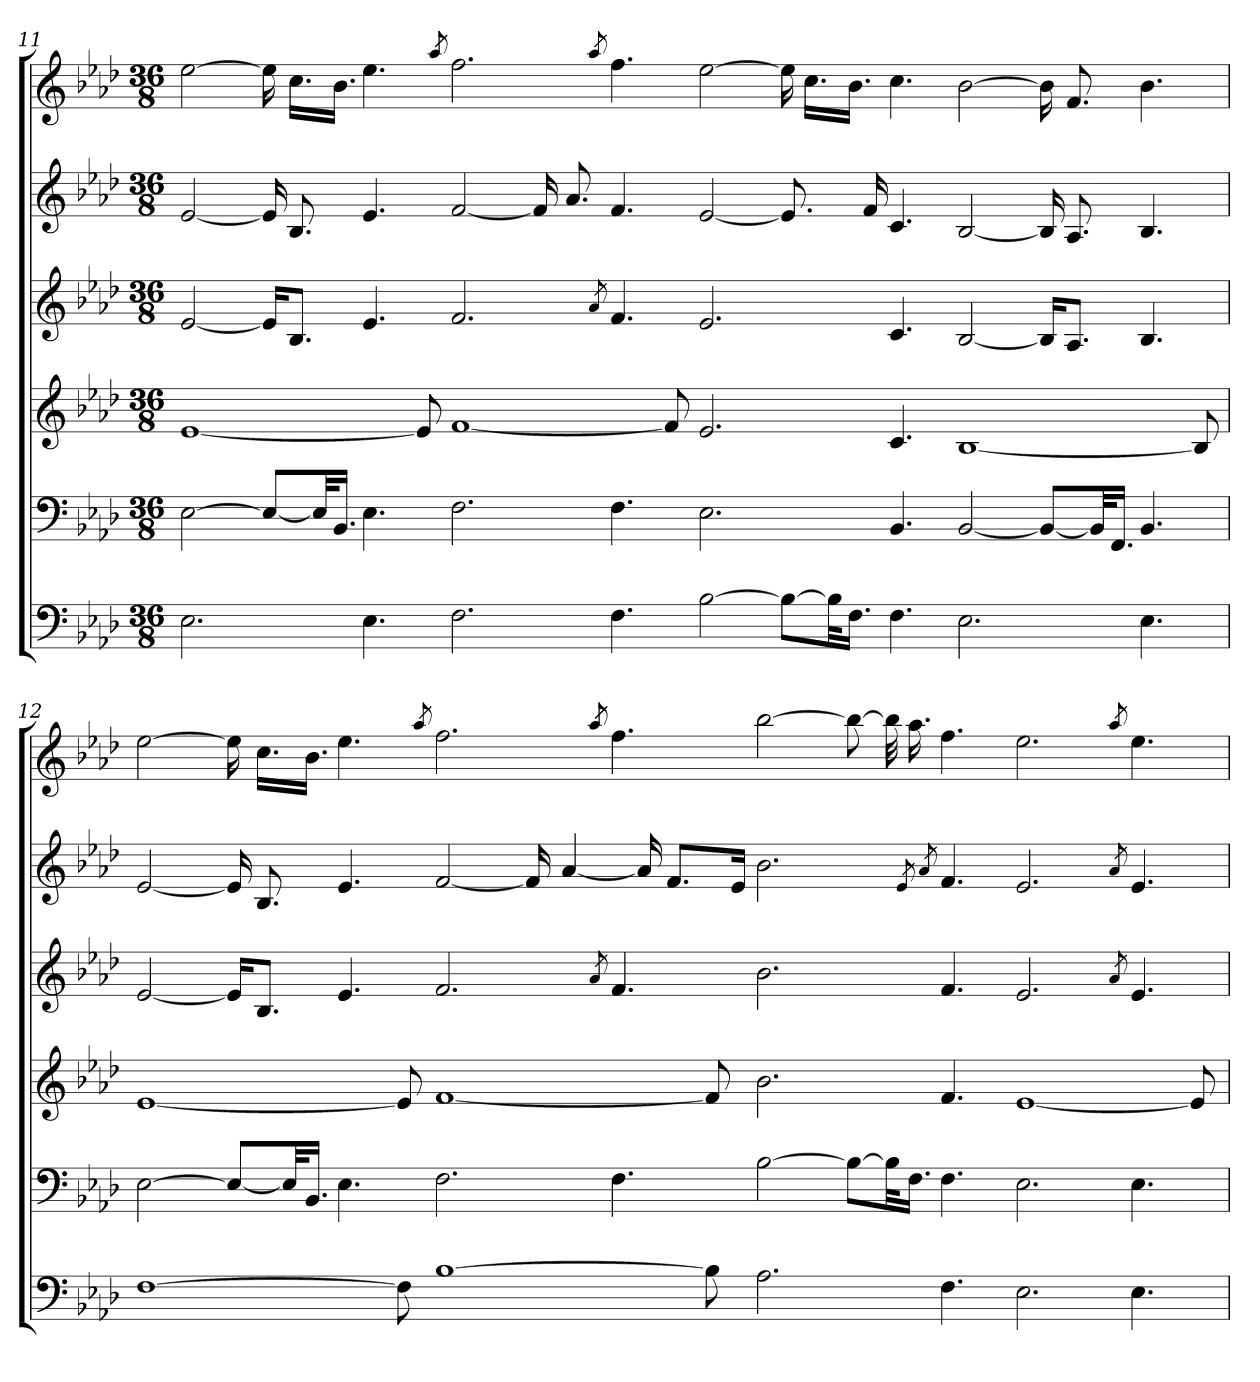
**kern	**kern	**kern	**kern	**kern	**kern
*part6	*part5	*part4	*part3	*part2	*part1
*staff6	*staff5	*staff4	*staff3	*staff2	*staff1
*clefF4	*clefF4	*clefG2	*clefG2	*clefG2	*clefG2
*k[b-e-a-d-]	*k[b-e-a-d-]	*k[b-e-a-d-]	*k[b-e-a-d-]	*k[b-e-a-d-]	*k[b-e-a-d-]
*M36/8	*M36/8	*M36/8	*M36/8	*M36/8	*M36/8
=11	=11	=11	=11	=11	=11
2.E-	[2E-	[1e-	[2e-	[2e-	[2ee-
.	8E-/L_	.	16e-/KL]	16e-]	16ee-]
.	.	.	8.B-/J	8.B-	16.cc\LL
.	32E-/KL]	.	.	.	.
.	16.BB-/JJ	.	.	.	16.b-\JJ
4.E-	4.E-	.	4.e-	4.e-	4.ee-
.	.	8e-]	.	.	.
.	.	.	.	.	8qaa-
2.F	2.F	[1f	2.f	[2f	2.ff
.	.	.	.	16f]	.
.	.	.	.	8.a-	.
.	.	.	8qa-	.	8qaa-
4.F	4.F	.	4.f	4.f	4.ff
.	.	8f]	.	.	.
[2B-	2.E-	2.e-	2.e-	[2e-	[2ee-
8B-\L_	.	.	.	8.e-]	16ee-]
.	.	.	.	.	16.cc\LL
32B-\KL]	.	.	.	.	.
16.F\JJ	.	.	.	.	16.b-\JJ
.	.	.	.	16f	.
4.F	4.BB-	4.c	4.c	4.c	4.cc
2.E-	[2BB-	[1B-	[2B-	[2B-	[2b-
.	8BB-/L_	.	16B-/KL]	16B-]	16b-]
.	.	.	8.A-/J	8.A-	8.f
.	32BB-/KL]	.	.	.	.
.	16.FF/JJ	.	.	.	.
4.E-	4.BB-	.	4.B-	4.B-	4.b-
.	.	8B-]	.	.	.
=12	=12	=12	=12	=12	=12
[1F	[2E-	[1e-	[2e-	[2e-	[2ee-
.	8E-/L_	.	16e-/KL]	16e-]	16ee-]
.	.	.	8.B-/J	8.B-	16.cc\LL
.	32E-/KL]	.	.	.	.
.	16.BB-/JJ	.	.	.	16.b-\JJ
.	4.E-	.	4.e-	4.e-	4.ee-
8F]	.	8e-]	.	.	.
.	.	.	.	.	8qaa-
[1B-	2.F	[1f	2.f	[2f	2.ff
.	.	.	.	16f]	.
.	.	.	.	[4a-	.
.	.	.	8qa-	.	8qaa-
.	4.F	.	4.f	.	4.ff
.	.	.	.	16a-]	.
.	.	.	.	8.f/L	.
8B-]	.	8f]	.	.	.
.	.	.	.	16e-/Jk	.
2.A-	[2B-	2.b-	2.b-	2.b-	[2bb-
.	8B-\L_	.	.	.	8bb-_
.	32B-\KL]	.	.	.	32bb-]
.	16.F\JJ	.	.	.	16.aa-
.	.	.	.	8qe-	.
.	.	.	.	8qa-	.
4.F	4.F	4.f	4.f	4.f	4.ff
2.E-	2.E-	[1e-	2.e-	2.e-	2.ee-
.	.	.	8qa-	8qa-	8qaa-
4.E-	4.E-	.	4.e-	4.e-	4.ee-
.	.	8e-]	.	.	.
=	=	=	=	=	=
*-	*-	*-	*-	*-	*-
